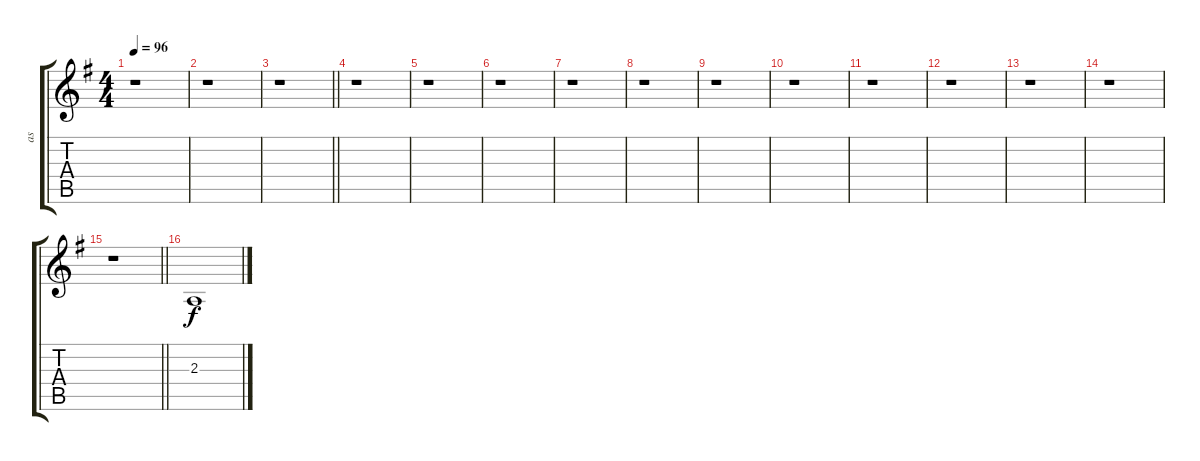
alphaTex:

\track ("ass(2)" "as") {instrument synthbrass1}
\staff {score tabs}
\tuning (E4 B3 G3 D3 A2 E2) {hide}
\ts (4 4)
\tempo 96
\clef g2
\ks g
r.1{dy f} |
r.1 |
\barLineRight lightlight
r.1 |
r.1 |
r.1 |
r.1 |
r.1 |
r.1 |
r.1 |
r.1 |
r.1 |
r.1 |
r.1 |
r.1 |
\barLineRight lightlight
r.1 |
2.3.1
